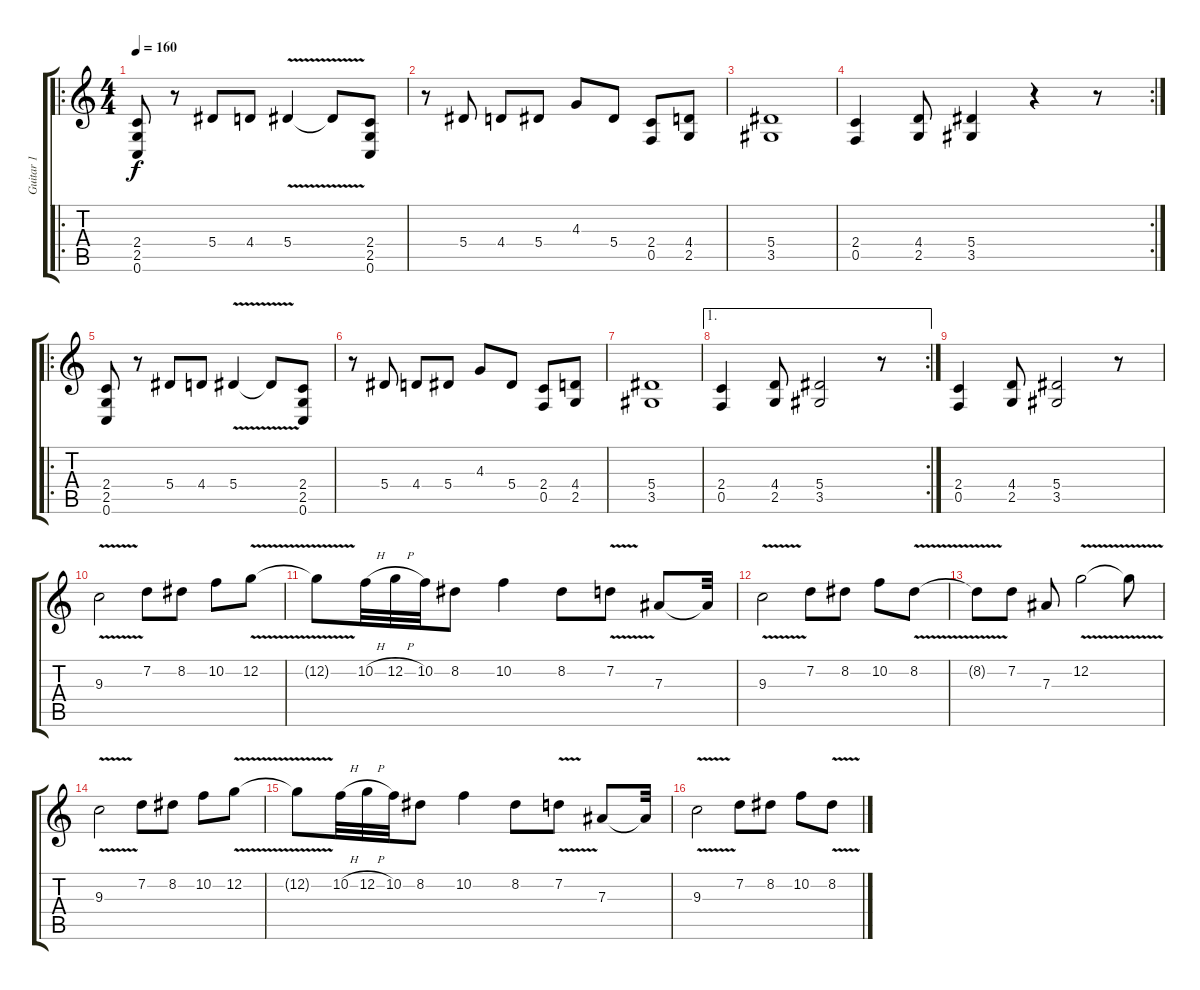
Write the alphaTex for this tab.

\track ("Guitar 1" "Guitar 1") {instrument distortionguitar}
\staff {score tabs}
\tuning (C4 G3 Eb3 Bb2 F2 C2) {hide}
\ro
\ts (4 4)
\tempo 160
\clef g2
\ks c
(2.4 2.5 0.6).8{dy f instrument distortionguitar} r.8 5.4.8 4.4.8 5.4{v}.4 5.4{t}.8 (2.4 2.5 0.6).8 |
r.8 5.4.8 4.4.8 5.4.8 4.3.8 5.4.8 (2.4 0.5).8 (4.4 2.5).8 |
(5.4 3.5).1 |
\rc 2
(2.4 0.5).4 (4.4 2.5).8 (5.4 3.5).4 r.4 r.8 |
\ro
(2.4 2.5 0.6).8 r.8 5.4.8 4.4.8 5.4{v}.4 5.4{t}.8 (2.4 2.5 0.6).8 |
r.8 5.4.8 4.4.8 5.4.8 4.3.8 5.4.8 (2.4 0.5).8 (4.4 2.5).8 |
(5.4 3.5).1 |
\ae 1
\rc 2
(2.4 0.5).4 (4.4 2.5).8 (5.4 3.5).2 r.8 |
(2.4 0.5).4 (4.4 2.5).8 (5.4 3.5).2 r.8 |
9.3{v}.2 7.2.8 8.2.8 10.2.8 12.2{v}.8 |
12.2{t}.8 10.2{h}.32 12.2{h}.32 10.2.32 8.2.8 10.2.4 8.2.8 7.2{v}.8 7.3.8 7.3{t}.32 |
9.3{v}.2 7.2.8 8.2.8 10.2.8 8.2{v}.8 |
8.2{t}.8 7.2.8 7.3.8 12.2{v}.2 12.2{t}.8 |
9.3{v}.2 7.2.8 8.2.8 10.2.8 12.2{v}.8 |
12.2{t}.8 10.2{h}.32 12.2{h}.32 10.2.32 8.2.8 10.2.4 8.2.8 7.2{v}.8 7.3.8 7.3{t}.32 |
9.3{v}.2 7.2.8 8.2.8 10.2.8 8.2{v}.8
